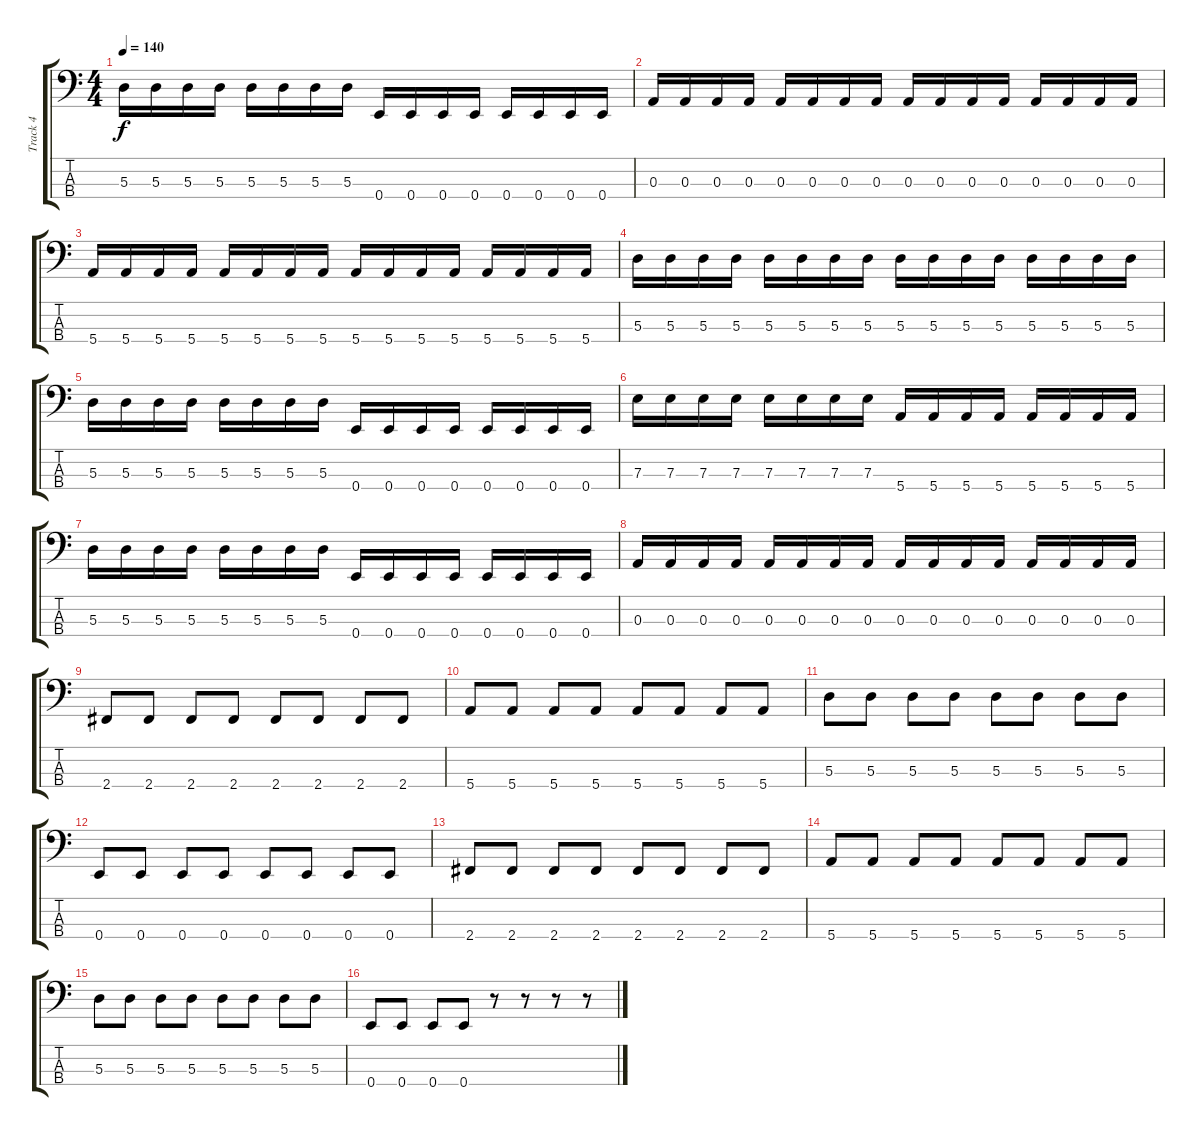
\track ("Track 4" "Track 4") {instrument electricbasspick}
\staff {score tabs}
\tuning (G2 D2 A1 E1) {hide}
\ts (4 4)
\tempo 140
\clef f4
\ks c
5.3.16{dy f} 5.3.16 5.3.16 5.3.16 5.3.16 5.3.16 5.3.16 5.3.16 0.4.16 0.4.16 0.4.16 0.4.16 0.4.16 0.4.16 0.4.16 0.4.16 |
0.3.16 0.3.16 0.3.16 0.3.16 0.3.16 0.3.16 0.3.16 0.3.16 0.3.16 0.3.16 0.3.16 0.3.16 0.3.16 0.3.16 0.3.16 0.3.16 |
5.4.16 5.4.16 5.4.16 5.4.16 5.4.16 5.4.16 5.4.16 5.4.16 5.4.16 5.4.16 5.4.16 5.4.16 5.4.16 5.4.16 5.4.16 5.4.16 |
5.3.16 5.3.16 5.3.16 5.3.16 5.3.16 5.3.16 5.3.16 5.3.16 5.3.16 5.3.16 5.3.16 5.3.16 5.3.16 5.3.16 5.3.16 5.3.16 |
5.3.16 5.3.16 5.3.16 5.3.16 5.3.16 5.3.16 5.3.16 5.3.16 0.4.16 0.4.16 0.4.16 0.4.16 0.4.16 0.4.16 0.4.16 0.4.16 |
7.3.16 7.3.16 7.3.16 7.3.16 7.3.16 7.3.16 7.3.16 7.3.16 5.4.16 5.4.16 5.4.16 5.4.16 5.4.16 5.4.16 5.4.16 5.4.16 |
5.3.16 5.3.16 5.3.16 5.3.16 5.3.16 5.3.16 5.3.16 5.3.16 0.4.16 0.4.16 0.4.16 0.4.16 0.4.16 0.4.16 0.4.16 0.4.16 |
0.3.16 0.3.16 0.3.16 0.3.16 0.3.16 0.3.16 0.3.16 0.3.16 0.3.16 0.3.16 0.3.16 0.3.16 0.3.16 0.3.16 0.3.16 0.3.16 |
2.4.8 2.4.8 2.4.8 2.4.8 2.4.8 2.4.8 2.4.8 2.4.8 |
5.4.8 5.4.8 5.4.8 5.4.8 5.4.8 5.4.8 5.4.8 5.4.8 |
5.3.8 5.3.8 5.3.8 5.3.8 5.3.8 5.3.8 5.3.8 5.3.8 |
0.4.8 0.4.8 0.4.8 0.4.8 0.4.8 0.4.8 0.4.8 0.4.8 |
2.4.8 2.4.8 2.4.8 2.4.8 2.4.8 2.4.8 2.4.8 2.4.8 |
5.4.8 5.4.8 5.4.8 5.4.8 5.4.8 5.4.8 5.4.8 5.4.8 |
5.3.8 5.3.8 5.3.8 5.3.8 5.3.8 5.3.8 5.3.8 5.3.8 |
0.4.8 0.4.8 0.4.8 0.4.8 r.8 r.8 r.8 r.8
